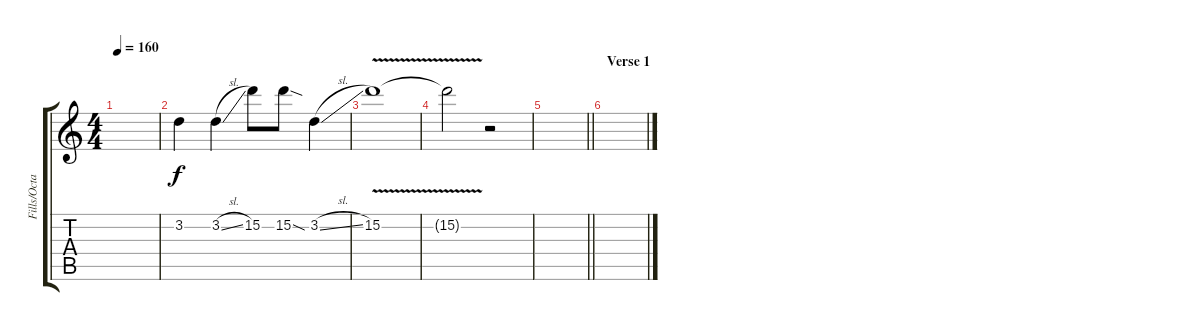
\track ("Fills/Octaves/etc" "Fills/Octa") {instrument distortionguitar}
\staff {score tabs}
\tuning (E4 B3 G3 D3 A2 E2) {hide}
\ts (4 4)
\tempo 160
\clef g2
\ks c
|
3.2.4 3.2{sl}.4 15.2.8 15.2{sod}.8 3.2{sl}.4 |
15.2{v}.1 |
15.2{t}.2 r.2 |
\barLineRight lightlight
|
\section ("" "Verse 1")
